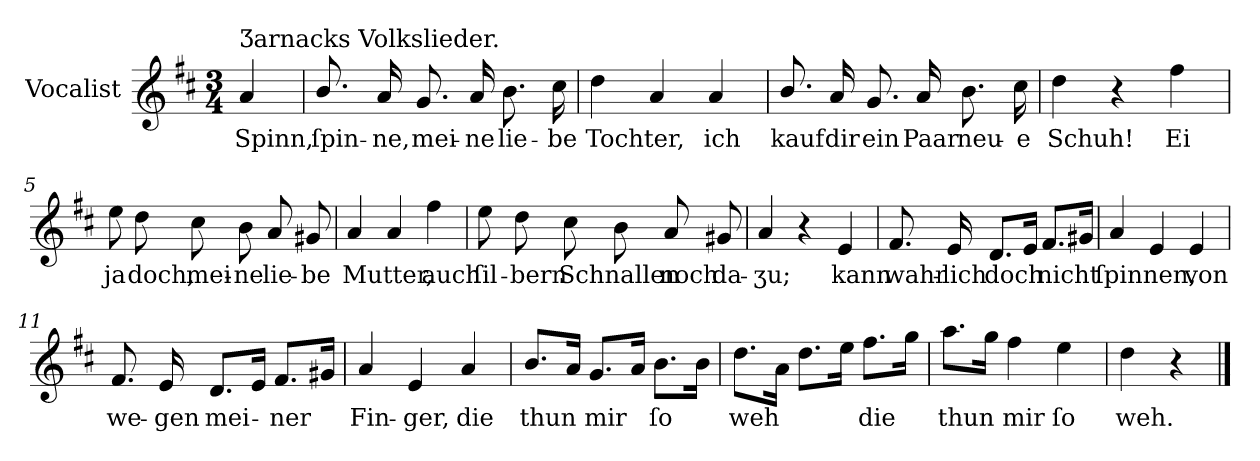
**kern	**text
*part1	*part1
*staff1	*staff1
*I"Vocalist	*
*k[f#c#]	*
*D:	*
*M3/4	*
=	=
!LO:TX:a:t=Ʒarnacks Volkslieder.	!
4a	Spinn,
=1	=1
8.b/	ſpin-
16a	-ne,
8.g	mei-
16a	-ne
8.b	lie-
16cc#	-be
=2	=2
4dd	Tochter,
4a	.
4a	ich
=3	=3
8.b/	kauf
16a	dir
8.g	ein
16a	Paar
8.b	neu-
16cc#	-e
=4	=4
4dd	Schuh!
4r	.
4ff#	Ei
=5	=5
8ee	ja
8dd	doch,
8cc#	mei-
8b	-ne
8a	lie-
8g#X	-be
=6	=6
4a	Mutter,
4a	.
4ff#	auch
=7	=7
8ee	ſil-
8dd	-bern
8cc#	Schnallen
8b	.
8a	noch
8g#X	da-
=8	=8
4a	-ʒu;
4r	.
4e	kann
=9	=9
8.f#	wahr-
16e	-lich
8.dL	doch
16eJk	.
8.f#L	nicht
16g#XJk	.
=10	=10
4a	ſpinnen,
4e	.
4e	von
=11	=11
8.f#	we-
16e	-gen
8.dL	mei-
16eJk	.
8.f#L	-ner
16g#XJk	.
=12	=12
4a	Fin-
4e	-ger,
4a	die
=13	=13
8.bL	thun
16aJk	.
8.gL	mir
16aJk	.
8.bL	ſo
16bJk	.
=14	=14
8.ddL	weh
16aJk	.
8.ddL	.
16eeJk	.
8.ff#L	die
16ggJk	.
=15	=15
8.aaL	thun
16ggJk	.
4ff#	mir
4ee	ſo
=16	=16
4dd	weh.
4r	.
==	==
*-	*-
